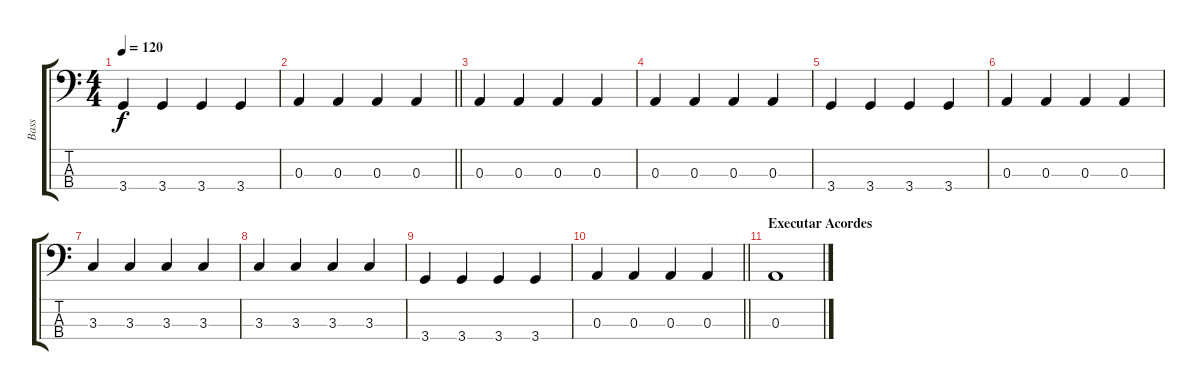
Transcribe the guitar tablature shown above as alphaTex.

\track ("Bass" "Bass") {instrument electricbassfinger}
\staff {score tabs}
\tuning (G2 D2 A1 E1) {hide}
\ts (4 4)
\tempo 120
\clef f4
\ks c
3.4.4{dy f} 3.4.4 3.4.4 3.4.4 |
\barLineRight lightlight
0.3.4 0.3.4 0.3.4 0.3.4 |
0.3.4 0.3.4 0.3.4 0.3.4 |
0.3.4 0.3.4 0.3.4 0.3.4 |
3.4.4 3.4.4 3.4.4 3.4.4 |
0.3.4 0.3.4 0.3.4 0.3.4 |
3.3.4 3.3.4 3.3.4 3.3.4 |
3.3.4 3.3.4 3.3.4 3.3.4 |
3.4.4 3.4.4 3.4.4 3.4.4 |
\barLineRight lightlight
0.3.4 0.3.4 0.3.4 0.3.4 |
\section ("" "Executar Acordes")
0.3.1{volume 16 instrument electricbasspick}
